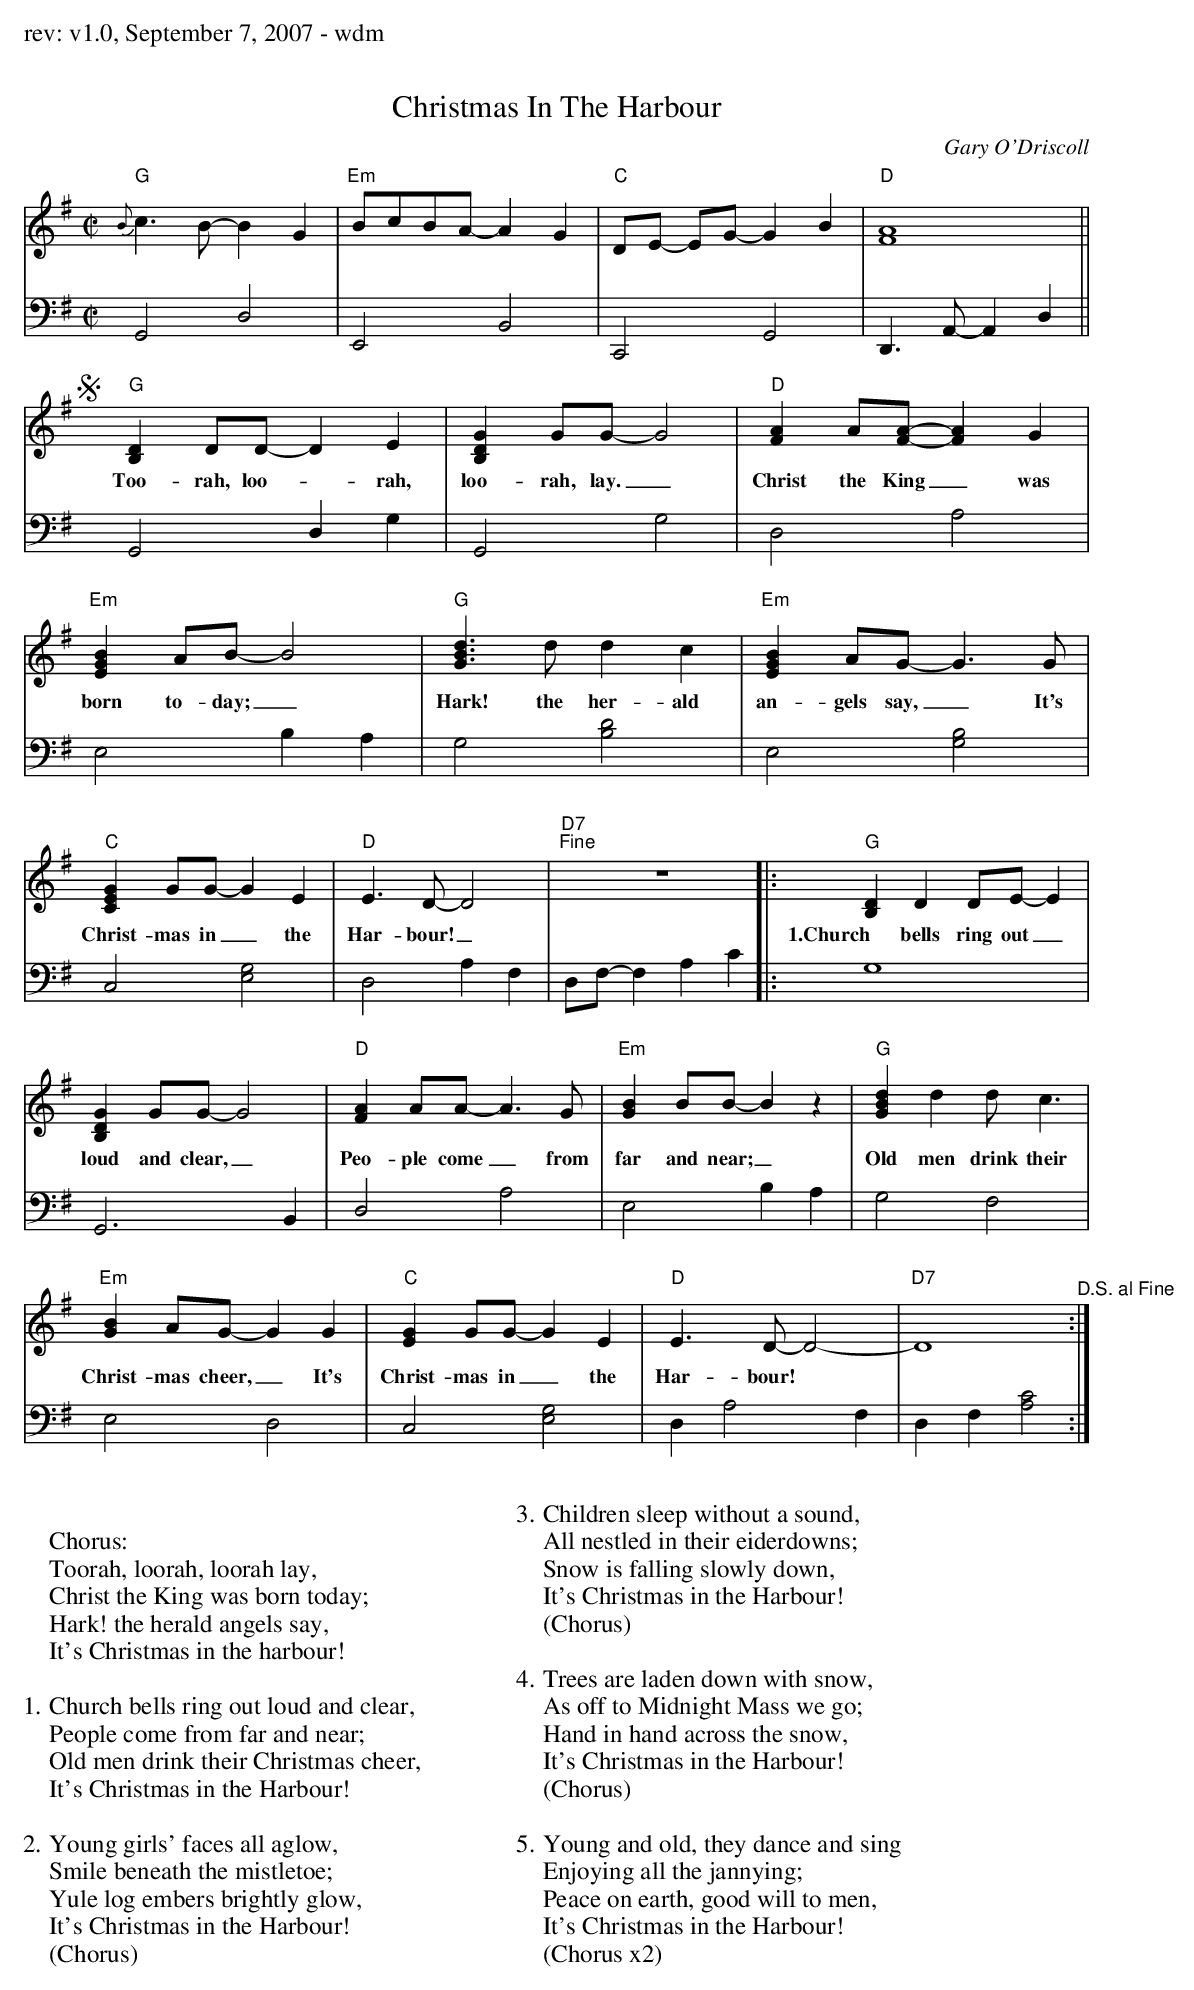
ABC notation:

X:1
T: Christmas In The Harbour
O: Gary O'Driscoll
M: C|
K: Gmaj
V:1
"G"{B}/c3 B-B2 G2 |"Em"BcBA-A2 G2 | "C"DE- EG- G2 B2 | "D"[F8A8] ||
!segno!yy  "G"[B,2D2] DD- D2 E2 | [B,2D2G2] GG- G4 | "D"[F2A2] A[AF]- [A2F2] G2 |
w:Too-rah, loo-_rah, loo-rah, lay._ Christ the King_ was
"Em"[E2G2B2] AB- B4 | "G"[G3B3d3] d d2 c2 | "Em"[E2G2B2] AG- G3 G |
w:born to-day;_ Hark! the her-ald an-gels say,_ It's
"C"[C2E2G2] GG- G2 E2 | "D"E3 D- D4 | "D7""^Fine"z8 |: "G"[B,2D2] D2 DE- E2 |
w:Christ-mas in_ the Har-bour!_  1.Church bells ring out_
[B,2D2G2] GG- G4 | "D"[F2A2] AA-A3 G | "Em"[G2B2] BB- B2 z2 | "G"[G2B2d2] d2 d c3 |
w:loud and clear,_ Peo-ple come_ from far and near;_ Old men drink their
"Em"[G2B2] AG-G2 G2 | "C"[E2G2] GG-G2 E2 | "D"E3 D-D4- | "D7"D8"^D.S. al Fine" :|
w:Christ-mas cheer,_ It's Christ-mas in_ the Har-bour!
V:2
G,,4 D,4 | E,,4 B,,4 | C,,4 G,,4 | D,,3 A,,-A,,2 D,2 ||
G,,4 D,2 G,2 | G,,4 G,4 | D,4 A,4 |
E,4 B,2 A,2 | G,4 [B,4D4] | E,4 [G,4B,4] |
C,4 [E,4G,4] | D,4 A,2F,2 | D,F,- F,2 A,2 C2 |: G,8 |
G,,6 B,,2 | D,4 A,4 | E,4 B,2 A,2 | G,4 F,4 |
E,4 D,4 | C,4 [E,4 G,4] | D,2 A,4 F,2 | D,2 F,2 [A,4C4] :|
W:
W:Chorus:
W:Toorah, loorah, loorah lay,
W:Christ the King was born today;
W:Hark! the herald angels say,
W:It's Christmas in the harbour!
W:
W:1.Church bells ring out loud and clear,
W:People come from far and near;
W:Old men drink their Christmas cheer,
W:It's Christmas in the Harbour!
W:
W:2.Young girls' faces all aglow,
W:Smile beneath the mistletoe;
W:Yule log embers brightly glow,
W:It's Christmas in the Harbour!
W:(Chorus)
W:
W:3.Children sleep without a sound,
W:All nestled in their eiderdowns;
W:Snow is falling slowly down,
W:It's Christmas in the Harbour!
W:(Chorus)
W:
W:4.Trees are laden down with snow,
W:As off to Midnight Mass we go;
W:Hand in hand across the snow,
W:It's Christmas in the Harbour!
W:(Chorus)
W:
W:5.Young and old, they dance and sing
W:Enjoying all the jannying;
W:Peace on earth, good will to men,
W:It's Christmas in the Harbour!
W:(Chorus x2)
